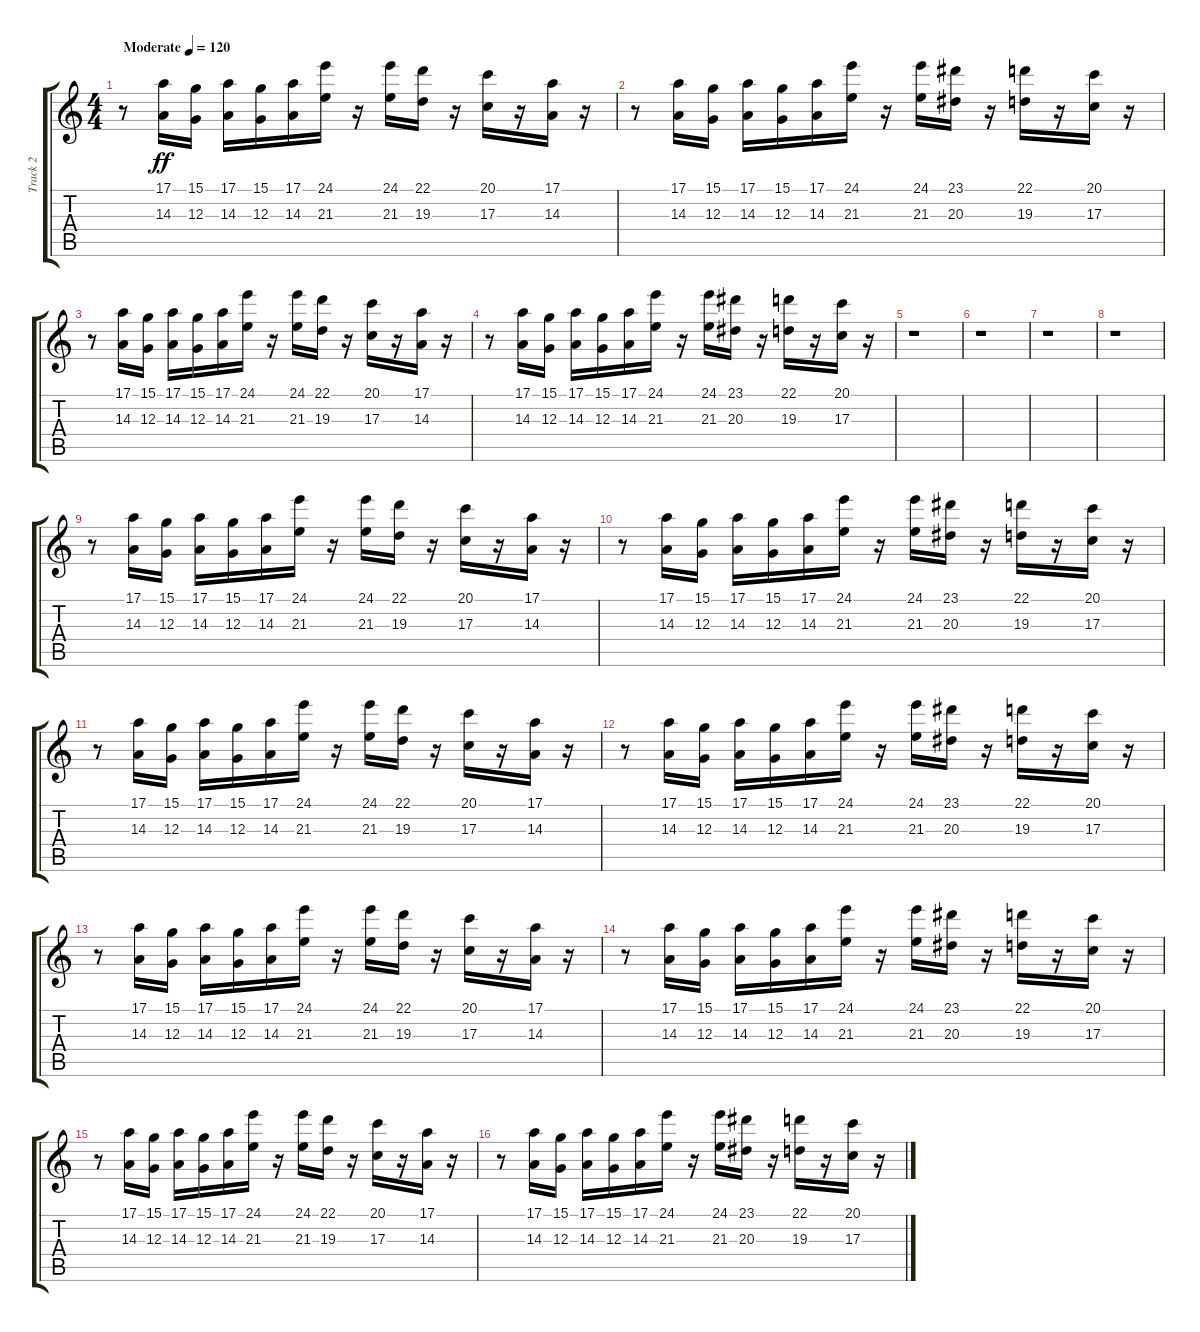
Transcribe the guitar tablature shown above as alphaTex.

\track ("Track 2" "Track 2") {instrument agogo}
\staff {score tabs}
\tuning (E4 B3 G3 D3 A2 E2) {hide}
\ts (4 4)
\tempo (120 "Moderate")
\clef g2
\ks c
r.8{dy ff instrument agogo} (17.1 14.3).16 (15.1 12.3).16 (17.1 14.3).16 (15.1 12.3).16 (17.1 14.3).16 (24.1 21.3).16 r.16 (24.1 21.3).16 (22.1 19.3).16 r.16 (20.1 17.3).16 r.16 (17.1 14.3).16 r.16 |
r.8 (17.1 14.3).16 (15.1 12.3).16 (17.1 14.3).16 (15.1 12.3).16 (17.1 14.3).16 (24.1 21.3).16 r.16 (24.1 21.3).16 (23.1 20.3).16 r.16 (22.1 19.3).16 r.16 (20.1 17.3).16 r.16 |
r.8 (17.1 14.3).16 (15.1 12.3).16 (17.1 14.3).16 (15.1 12.3).16 (17.1 14.3).16 (24.1 21.3).16 r.16 (24.1 21.3).16 (22.1 19.3).16 r.16 (20.1 17.3).16 r.16 (17.1 14.3).16 r.16 |
r.8 (17.1 14.3).16 (15.1 12.3).16 (17.1 14.3).16 (15.1 12.3).16 (17.1 14.3).16 (24.1 21.3).16 r.16 (24.1 21.3).16 (23.1 20.3).16 r.16 (22.1 19.3).16 r.16 (20.1 17.3).16 r.16 |
r.1 |
r.1 |
r.1 |
r.1 |
r.8 (17.1 14.3).16 (15.1 12.3).16 (17.1 14.3).16 (15.1 12.3).16 (17.1 14.3).16 (24.1 21.3).16 r.16 (24.1 21.3).16 (22.1 19.3).16 r.16 (20.1 17.3).16 r.16 (17.1 14.3).16 r.16 |
r.8 (17.1 14.3).16 (15.1 12.3).16 (17.1 14.3).16 (15.1 12.3).16 (17.1 14.3).16 (24.1 21.3).16 r.16 (24.1 21.3).16 (23.1 20.3).16 r.16 (22.1 19.3).16 r.16 (20.1 17.3).16 r.16 |
r.8 (17.1 14.3).16 (15.1 12.3).16 (17.1 14.3).16 (15.1 12.3).16 (17.1 14.3).16 (24.1 21.3).16 r.16 (24.1 21.3).16 (22.1 19.3).16 r.16 (20.1 17.3).16 r.16 (17.1 14.3).16 r.16 |
r.8 (17.1 14.3).16 (15.1 12.3).16 (17.1 14.3).16 (15.1 12.3).16 (17.1 14.3).16 (24.1 21.3).16 r.16 (24.1 21.3).16 (23.1 20.3).16 r.16 (22.1 19.3).16 r.16 (20.1 17.3).16 r.16 |
r.8 (17.1 14.3).16 (15.1 12.3).16 (17.1 14.3).16 (15.1 12.3).16 (17.1 14.3).16 (24.1 21.3).16 r.16 (24.1 21.3).16 (22.1 19.3).16 r.16 (20.1 17.3).16 r.16 (17.1 14.3).16 r.16 |
r.8 (17.1 14.3).16 (15.1 12.3).16 (17.1 14.3).16 (15.1 12.3).16 (17.1 14.3).16 (24.1 21.3).16 r.16 (24.1 21.3).16 (23.1 20.3).16 r.16 (22.1 19.3).16 r.16 (20.1 17.3).16 r.16 |
r.8 (17.1 14.3).16 (15.1 12.3).16 (17.1 14.3).16 (15.1 12.3).16 (17.1 14.3).16 (24.1 21.3).16 r.16 (24.1 21.3).16 (22.1 19.3).16 r.16 (20.1 17.3).16 r.16 (17.1 14.3).16 r.16 |
r.8 (17.1 14.3).16 (15.1 12.3).16 (17.1 14.3).16 (15.1 12.3).16 (17.1 14.3).16 (24.1 21.3).16 r.16 (24.1 21.3).16 (23.1 20.3).16 r.16 (22.1 19.3).16 r.16 (20.1 17.3).16 r.16
